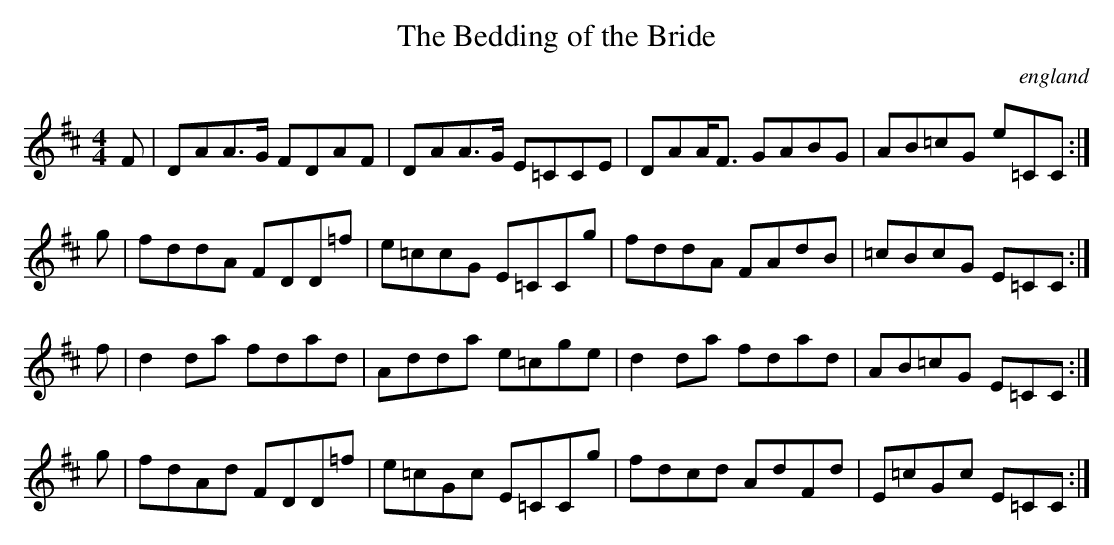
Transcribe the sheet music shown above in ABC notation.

X:1
T:Bedding of the Bride, The
O:england
M:4/4
L:1/8
K:D
F|DAA>G FDAF|DAA>G E=CCE|DAA<F GABG|AB=cG e=CC:|]
g|fddA FDD=f|e=ccG E=CCg|fddA FAdB|=cBcG E=CC:|]
f|d2 da fdad|Adda e=cge|d2 da fdad|AB=cG E=CC:|]
g|fdAd FDD=f|e=cGc E=CCg|fdcd AdFd|E=cGc E=CC:|]
